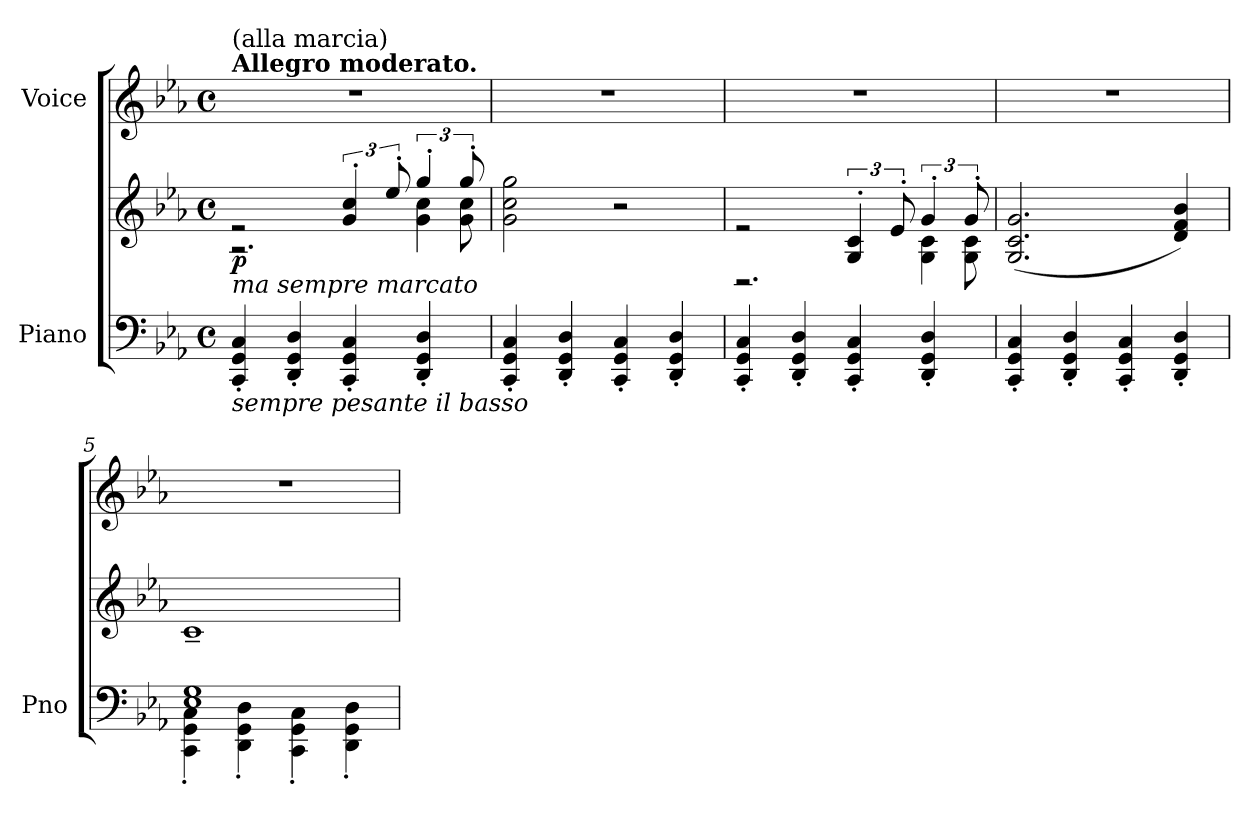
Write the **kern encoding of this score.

**kern	**kern	**dynam	**kern
*part2	*part2	*part2	*part1
*staff3	*staff2	*staff2/3	*staff1
*I"Piano	*	*	*I"Voice
*I'Pno	*	*	*
*clefF4	*clefG2	*	*clefG2
*k[b-e-a-]	*k[b-e-a-]	*	*k[b-e-a-]
*M4/4	*M4/4	*	*M4/4
*met(c)	*met(c)	*	*met(c)
=1	=1	=1	=1
*	*^	*	*
!	!	!	!	!LO:TX:a:B:t=Allegro moderato.
!	!	!	!	!LO:TX:a:t=(alla marcia)
!	!LO:TX:b:i:t=ma sempre marcato	!	!	!
!LO:TX:b:i:t=sempre pesante il basso	!	!	!	!
!	!	!	!LO:DY:b	!
4CC/' 4GG/' 4C/'	2re	2.r	p	1r
4DD/' 4GG/' 4D/'	.	.	.	.
4CC/' 4GG/' 4C/'	6g/' 6cc/'	.	.	.
.	12ee-'/	.	.	.
*	*	*Xtuplet	*	*
4DD/' 4GG/' 4D/'	6gg'/	6g\ 6cc\	.	.
.	12gg'/	12g\ 12cc\	.	.
*	*v	*v	*	*
=2	=2	=2	=2
4CC/' 4GG/' 4C/'	2g\ 2cc\ 2gg\	.	1r
4DD/' 4GG/' 4D/'	.	.	.
4CC/' 4GG/' 4C/'	2r	.	.
4DD/' 4GG/' 4D/'	.	.	.
=3	=3	=3	=3
*	*^	*	*
4CC/' 4GG/' 4C/'	2re	2.r	.	1r
4DD/' 4GG/' 4D/'	.	.	.	.
*	*tuplet	*	*	*
4CC/' 4GG/' 4C/'	6G/' 6c/'	.	.	.
.	12e-'/	.	.	.
*	*	*Xtuplet	*	*
4DD/' 4GG/' 4D/'	6g'/	6G\ 6c\	.	.
.	12g'/	12G\ 12c\	.	.
*	*v	*v	*	*
=4	=4	=4	=4
4CC/' 4GG/' 4C/'	(>2.G/ 2.c/ 2.g/	.	1r
4DD/' 4GG/' 4D/'	.	.	.
4CC/' 4GG/' 4C/'	.	.	.
4DD/' 4GG/' 4D/'	4d/ 4f/ 4b-/)	.	.
!!LO:LB:g=z
=5	=5	=5	=5
*^	*	*	*
1E- 1G	4CC\' 4GG\' 4C\'	1c:~	.	1r
.	4DD\' 4GG\' 4D\'	.	.	.
.	4CC\' 4GG\' 4C\'	.	.	.
.	4DD\' 4GG\' 4D\'	.	.	.
*v	*v	*	*	*
=	=	=	=
*-	*-	*-	*-
